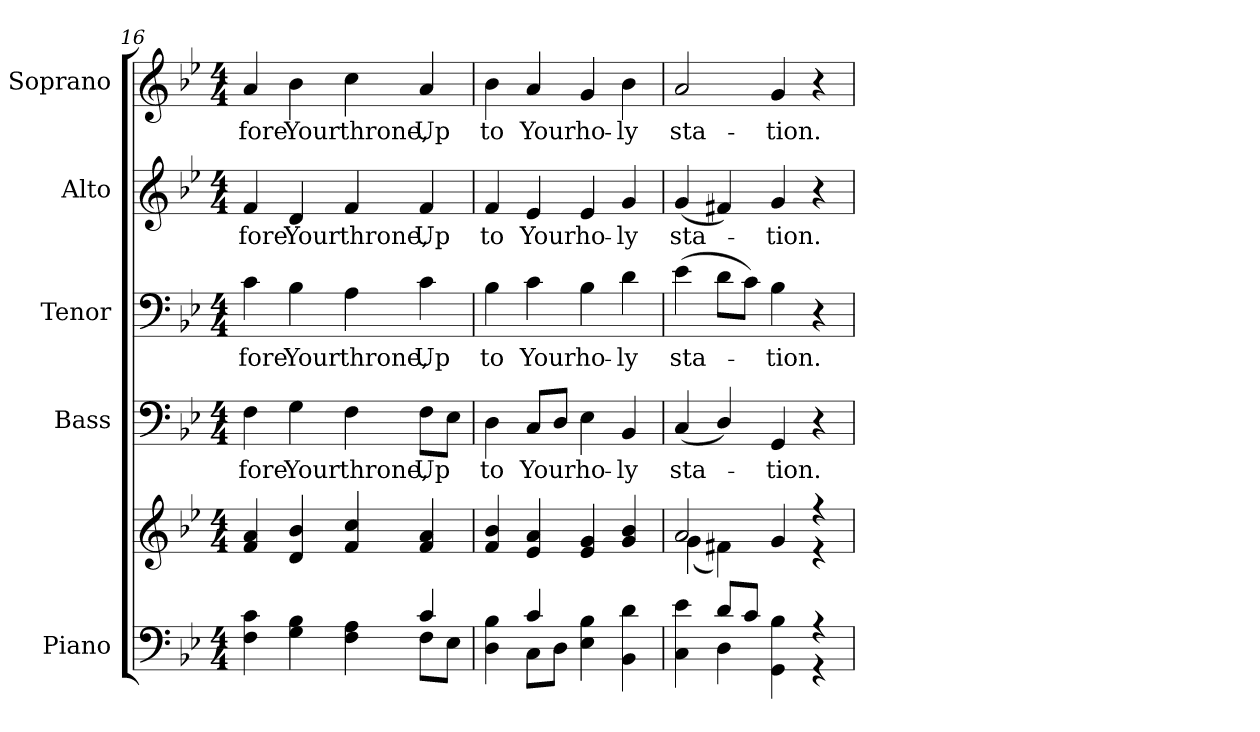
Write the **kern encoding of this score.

**kern	**kern	**kern	**text	**kern	**text	**kern	**text	**kern	**text
*part5	*part5	*part4	*part4	*part3	*part3	*part2	*part2	*part1	*part1
*staff6	*staff5	*staff4	*staff4	*staff3	*staff3	*staff2	*staff2	*staff1	*staff1
*I"Piano	*	*I"Bass	*	*I"Tenor	*	*I"Alto	*	*I"Soprano	*
*I'Pno.	*	*I'B.	*	*I'T.	*	*I'A.	*	*I'S.	*
*clefF4	*clefG2	*clefF4	*	*clefF4	*	*clefG2	*	*clefG2	*
*k[b-e-]	*k[b-e-]	*k[b-e-]	*	*k[b-e-]	*	*k[b-e-]	*	*k[b-e-]	*
*B-:	*B-:	*B-:	*	*B-:	*	*B-:	*	*B-:	*
*M4/4	*M4/4	*M4/4	*	*M4/4	*	*M4/4	*	*M4/4	*
=16	=16	=16	=16	=16	=16	=16	=16	=16	=16
*^	*	*	*	*	*	*	*	*	*
!	!	!	!	!LO:LY:b:color=#000000	!	!	!	!	!	!
!	!	!	!	!	!	!LO:LY:b:color=#000000	!	!	!	!
!	!	!	!	!	!	!	!	!LO:LY:b:color=#000000	!	!
!	!	!	!	!	!	!	!	!	!	!LO:LY:b:color=#000000
4Fi\ 4ci	2ryy	4fi/ 4ai	4Fi\	-fore	4ci\	-fore	4fi/	-fore	4ai/	-fore
!	!	!	!	!LO:LY:b:color=#000000	!	!	!	!	!	!
!	!	!	!	!	!	!LO:LY:b:color=#000000	!	!	!	!
!	!	!	!	!	!	!	!	!LO:LY:b:color=#000000	!	!
!	!	!	!	!	!	!	!	!	!	!LO:LY:b:color=#000000
4Gi\ 4B-i	.	4di/ 4b-i	4Gi\	Your	4B-i\	Your	4di/	Your	4b-i\	Your
!	!	!	!	!LO:LY:b:color=#000000	!	!	!	!	!	!
!	!	!	!	!	!	!LO:LY:b:color=#000000	!	!	!	!
!	!	!	!	!	!	!	!	!LO:LY:b:color=#000000	!	!
!	!	!	!	!	!	!	!	!	!	!LO:LY:b:color=#000000
4Fi\ 4Ai	4ryy	4fi/ 4cci	4Fi\	throne,	4Ai\	throne,	4fi/	throne,	4cci\	throne,
!	!	!	!	!LO:LY:b:color=#000000	!	!	!	!	!	!
!	!	!	!	!	!	!LO:LY:b:color=#000000	!	!	!	!
!	!	!	!	!	!	!	!	!LO:LY:b:color=#000000	!	!
!	!	!	!	!	!	!	!	!	!	!LO:LY:b:color=#000000
4ci/	8Fi\L	4fi/ 4ai	8Fi\L	Up	4ci\	Up	4fi/	Up	4ai/	Up
.	8E-i\J	.	8E-i\J	.	.	.	.	.	.	.
=17	=17	=17	=17	=17	=17	=17	=17	=17	=17	=17
!	!	!	!	!LO:LY:b:color=#000000	!	!	!	!	!	!
!	!	!	!	!	!	!LO:LY:b:color=#000000	!	!	!	!
!	!	!	!	!	!	!	!	!LO:LY:b:color=#000000	!	!
!	!	!	!	!	!	!	!	!	!	!LO:LY:b:color=#000000
4Di\ 4B-i	4ryy	4fi/ 4b-i	4Di\	to	4B-i\	to	4fi/	to	4b-i\	to
!	!	!	!	!LO:LY:b:color=#000000	!	!	!	!	!	!
!	!	!	!	!	!	!LO:LY:b:color=#000000	!	!	!	!
!	!	!	!	!	!	!	!	!LO:LY:b:color=#000000	!	!
!	!	!	!	!	!	!	!	!	!	!LO:LY:b:color=#000000
4ci/	8Ci\L	4e-i/ 4ai	8Ci/L	Your	4ci\	Your	4e-i/	Your	4ai/	Your
.	8Di\J	.	8Di/J	.	.	.	.	.	.	.
!	!	!	!	!LO:LY:b:color=#000000	!	!	!	!	!	!
!	!	!	!	!	!	!LO:LY:b:color=#000000	!	!	!	!
!	!	!	!	!	!	!	!	!LO:LY:b:color=#000000	!	!
!	!	!	!	!	!	!	!	!	!	!LO:LY:b:color=#000000
4E-i\ 4B-i	2ryy	4e-i/ 4gi	4E-i\	ho-	4B-i\	ho-	4e-i/	ho-	4gi/	ho-
!	!	!	!	!LO:LY:b:color=#000000	!	!	!	!	!	!
!	!	!	!	!	!	!LO:LY:b:color=#000000	!	!	!	!
!	!	!	!	!	!	!	!	!LO:LY:b:color=#000000	!	!
!	!	!	!	!	!	!	!	!	!	!LO:LY:b:color=#000000
4BB-i\ 4di	.	4gi/ 4b-i	4BB-i/	-ly	4di\	-ly	4gi/	-ly	4b-i\	-ly
=18	=18	=18	=18	=18	=18	=18	=18	=18	=18	=18
*	*	*^	*	*	*	*	*	*	*	*
!	!	!	!	!	!LO:LY:b:color=#000000	!	!	!	!	!	!
!	!	!	!	!	!	!	!LO:LY:b:color=#000000	!	!	!	!
!	!	!	!	!	!	!	!	!	!LO:LY:b:color=#000000	!	!
!	!	!	!	!	!	!	!	!	!	!	!LO:LY:b:color=#000000
4Ci\ 4e-i	4ryy	2ai/	(4gi\	(4Ci/	sta-	(4e-i\	sta-	(4gi/	sta-	2ai/	sta-
8di/L	4Di\	.	4f#Xi\)	4Di/)	.	8di\L	.	4f#Xi/)	.	.	.
8ci/J	.	.	.	.	.	8ci\J)	.	.	.	.	.
!	!	!	!	!	!LO:LY:b:color=#000000	!	!	!	!	!	!
!	!	!	!	!	!	!	!LO:LY:b:color=#000000	!	!	!	!
!	!	!	!	!	!	!	!	!	!LO:LY:b:color=#000000	!	!
!	!	!	!	!	!	!	!	!	!	!	!LO:LY:b:color=#000000
4GGi\ 4B-i	4ryy	4gi/	4ryy	4GGi/	-tion.	4B-i\	-tion.	4gi/	-tion.	4gi/	-tion.
4r	4r	4r	4r	4r	.	4r	.	4r	.	4r	.
*v	*v	*	*	*	*	*	*	*	*	*	*
*	*v	*v	*	*	*	*	*	*	*	*
=	=	=	=	=	=	=	=	=	=
*-	*-	*-	*-	*-	*-	*-	*-	*-	*-
